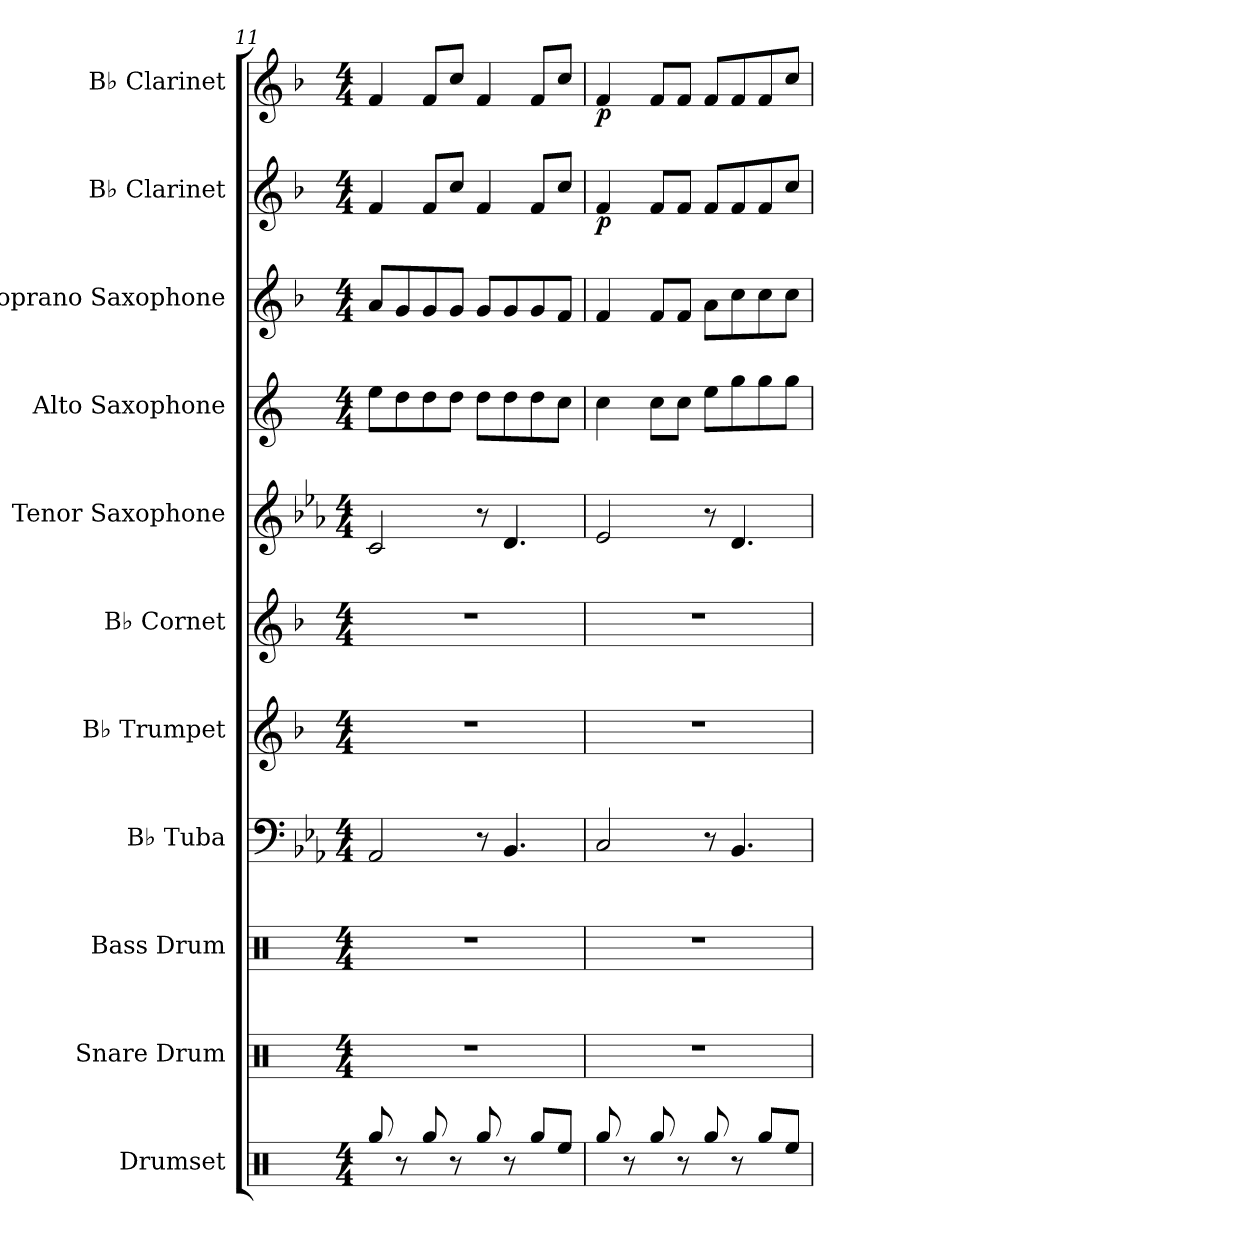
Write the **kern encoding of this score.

**kern	**kern	**kern	**kern	**kern	**kern	**kern	**kern	**kern	**kern	**dynam	**kern	**dynam
*part11	*part10	*part9	*part8	*part7	*part6	*part5	*part4	*part3	*part2	*part2	*part1	*part1
*staff11	*staff10	*staff9	*staff8	*staff7	*staff6	*staff5	*staff4	*staff3	*staff2	*staff2	*staff1	*staff1
*I"Drumset	*I"Snare Drum	*I"Bass Drum	*I"B♭ Tuba	*I"B♭ Trumpet	*I"B♭ Cornet	*I"Tenor Saxophone	*I"Alto Saxophone	*I"Soprano Saxophone	*I"B♭ Clarinet	*	*I"B♭ Clarinet	*
*I'Drs.	*I'Sn. Dr.	*I'B. Dr.	*I'B♭ Tu.	*I'B♭ Tpt.	*I'B♭ Cnt.	*I'T. Sax.	*I'A. Sax.	*I'S. Sax.	*I'B♭ Cl.	*	*I'B♭ Cl.	*
*clefX	*clefX	*clefX	*clefF4	*clefG2	*clefG2	*clefG2	*clefG2	*clefG2	*clefG2	*	*clefG2	*
*	*	*	*	*ITrd1c2	*ITrd1c2	*ITrd8c14	*ITrd5c9	*ITrd1c2	*ITrd1c2	*	*ITrd1c2	*
*k[]	*k[]	*k[]	*k[b-e-a-]	*k[b-e-a-]	*k[b-e-a-]	*k[b-e-a-]	*k[b-e-a-]	*k[b-e-a-]	*k[b-e-a-]	*	*k[b-e-a-]	*
*M4/4	*M4/4	*M4/4	*M4/4	*M4/4	*M4/4	*M4/4	*M4/4	*M4/4	*M4/4	*	*M4/4	*
=11	=11	=11	=11	=11	=11	=11	=11	=11	=11	=11	=11	=11
8Rgg/	1r	1r	2AA-/	1r	1r	2C/	8g\L	8g/L	4e-/	.	4e-/	.
8r	.	.	.	.	.	.	8f\	8f/	.	.	.	.
8Rgg/	.	.	.	.	.	.	8f\	8f/	8e-/L	.	8e-/L	.
8r	.	.	.	.	.	.	8f\J	8f/J	8b-/J	.	8b-/J	.
8Rgg/	.	.	8r	.	.	8r	8f\L	8f/L	4e-/	.	4e-/	.
8r	.	.	4.BB-/	.	.	4.D/	8f\	8f/	.	.	.	.
8Rgg/L	.	.	.	.	.	.	8f\	8f/	8e-/L	.	8e-/L	.
8Ree/J	.	.	.	.	.	.	8e-\J	8e-/J	8b-/J	.	8b-/J	.
=12	=12	=12	=12	=12	=12	=12	=12	=12	=12	=12	=12	=12
!	!	!	!	!	!	!	!	!	!	!LO:DY:b	!	!LO:DY:b
8Rgg/	1r	1r	2C/	1r	1r	2E-/	4e-\	4e-/	4e-/	p	4e-/	p
8r	.	.	.	.	.	.	.	.	.	.	.	.
8Rgg/	.	.	.	.	.	.	8e-\L	8e-/L	8e-/L	.	8e-/L	.
8r	.	.	.	.	.	.	8e-\J	8e-/J	8e-/J	.	8e-/J	.
8Rgg/	.	.	8r	.	.	8r	8g\L	8g\L	8e-/L	.	8e-/L	.
8r	.	.	4.BB-/	.	.	4.D/	8b-\	8b-\	8e-/	.	8e-/	.
8Rgg/L	.	.	.	.	.	.	8b-\	8b-\	8e-/	.	8e-/	.
8Ree/J	.	.	.	.	.	.	8b-\J	8b-\J	8b-/J	.	8b-/J	.
=	=	=	=	=	=	=	=	=	=	=	=	=
*-	*-	*-	*-	*-	*-	*-	*-	*-	*-	*-	*-	*-
